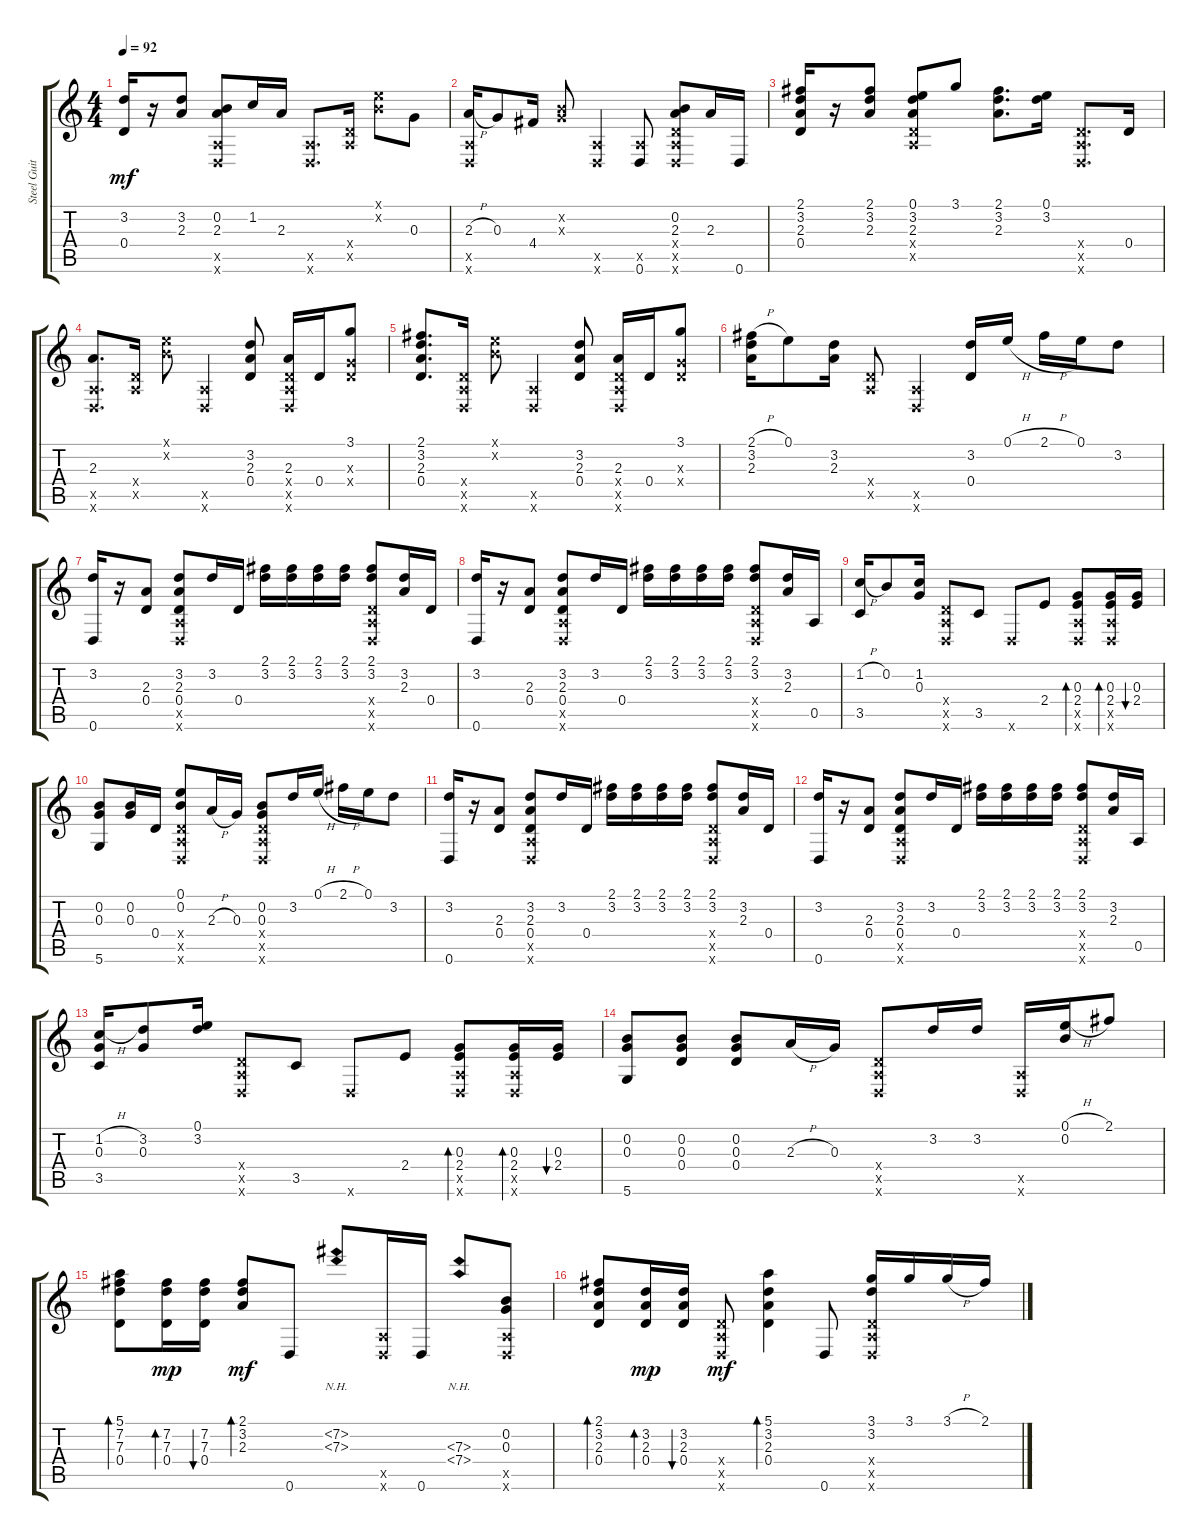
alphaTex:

\track ("Steel Guitar" "Steel Guit") {instrument acousticguitarsteel}
\staff {score tabs}
\tuning (E4 B3 G3 D3 A2 D2) {hide}
\ts (4 4)
\tempo 92
\clef g2
\ks c
(3.2 0.4).16{dy mf} r.16 (3.2 2.3).8 (0.2 2.3 0.5{x} 0.6{x}).8 1.2.16 2.3.16 (0.5{x} 0.6{x}).8{d} (0.4{x} 0.5{x}).16 (0.1{x} 0.2{x}).8 0.3.8 |
(2.3{h} 0.5{x} 0.6{x}).16 0.3.8 4.4.16 (0.2{x} 0.3{x}).8 (0.5{x} 0.6{x}).4 (0.5{x} 0.6).8 (0.2 2.3 0.4{x} 0.5{x} 0.6{x}).8 2.3.16 0.6.16 |
(2.1 3.2 2.3 0.4).16 r.16 (2.1 3.2 2.3).8 (0.1 3.2 2.3 0.4{x} 0.5{x}).8 3.1.8 (2.1 3.2 2.3).8{d} (0.1 3.2).16 (0.4{x} 0.5{x} 0.6{x}).8{d} 0.4.16 |
(2.3 0.5{x} 0.6{x}).8{d} (0.4{x} 0.5{x}).16 (0.1{x} 0.2{x}).8 (0.5{x} 0.6{x}).4 (3.2 2.3 0.4).8 (2.3 0.4{x} 0.5{x} 0.6{x}).16 0.4.16 (3.1 0.3{x} 0.4{x}).8 |
(2.1 3.2 2.3 0.4).8{d} (0.4{x} 0.5{x} 0.6{x}).16 (0.1{x} 0.2{x}).8 (0.5{x} 0.6{x}).4 (3.2 2.3 0.4).8 (2.3 0.4{x} 0.5{x} 0.6{x}).16 0.4.16 (3.1 0.3{x} 0.4{x}).8 |
(2.1{h} 3.2 2.3).16 0.1.8 (3.2 2.3).16 (0.4{x} 0.5{x}).8 (0.5{x} 0.6{x}).4 (3.2 0.4).16 0.1{h}.16 2.1{h}.16 0.1.16 3.2.8 |
(3.2 0.6).16 r.16 (2.3 0.4).8 (3.2 2.3 0.4 0.5{x} 0.6{x}).8 3.2.16 0.4.16 (2.1 3.2).16 (2.1 3.2).16 (2.1 3.2).16 (2.1 3.2).16 (2.1 3.2 0.4{x} 0.5{x} 0.6{x}).8 (3.2 2.3).16 0.4.16 |
(3.2 0.6).16 r.16 (2.3 0.4).8 (3.2 2.3 0.4 0.5{x} 0.6{x}).8 3.2.16 0.4.16 (2.1 3.2).16 (2.1 3.2).16 (2.1 3.2).16 (2.1 3.2).16 (2.1 3.2 0.4{x} 0.5{x} 0.6{x}).8 (3.2 2.3).16 0.5.16 |
(1.2{h} 3.5).16 0.2.8 (1.2 0.3).16 (0.4{x} 0.5{x} 0.6{x}).8 3.5.8 0.6{x}.8 2.4.8 (0.3 2.4 0.5{x} 0.6{x}).8{bd 30} (0.3 2.4 0.5{x} 0.6{x}).16{bd 30} (0.3 2.4).16{bu 30} |
(0.2 0.3 5.6).8 (0.2 0.3).16 0.4.16 (0.1 0.2 0.4{x} 0.5{x} 0.6{x}).8 2.3{h}.16 0.3.16 (0.2 0.3 0.4{x} 0.5{x} 0.6{x}).8 3.2.16 0.1{h}.16 2.1{h}.16 0.1.16 3.2.8 |
(3.2 0.6).16 r.16 (2.3 0.4).8 (3.2 2.3 0.4 0.5{x} 0.6{x}).8 3.2.16 0.4.16 (2.1 3.2).16 (2.1 3.2).16 (2.1 3.2).16 (2.1 3.2).16 (2.1 3.2 0.4{x} 0.5{x} 0.6{x}).8 (3.2 2.3).16 0.4.16 |
(3.2 0.6).16 r.16 (2.3 0.4).8 (3.2 2.3 0.4 0.5{x} 0.6{x}).8 3.2.16 0.4.16 (2.1 3.2).16 (2.1 3.2).16 (2.1 3.2).16 (2.1 3.2).16 (2.1 3.2 0.4{x} 0.5{x} 0.6{x}).8 (3.2 2.3).16 0.5.16 |
(1.2{h} 0.3 3.5).16 (3.2 0.3).8 (0.1 3.2).16 (0.4{x} 0.5{x} 0.6{x}).8 3.5.8 0.6{x}.8 2.4.8 (0.3 2.4 0.5{x} 0.6{x}).8{bd 30} (0.3 2.4 0.5{x} 0.6{x}).16{bd 30} (0.3 2.4).16{bu 30} |
(0.2 0.3 5.6).8 (0.2 0.3 0.4).8 (0.2 0.3 0.4).8 2.3{h}.16 0.3.16 (0.4{x} 0.5{x} 0.6{x}).8 3.2.16 3.2.16 (0.5{x} 0.6{x}).16 (0.1{h} 0.2).16 2.1.8 |
(5.1 7.2 7.3 0.4).8{bd 60} (7.2 7.3 0.4).16{bd 60 dy mp} (7.2 7.3 0.4).16{bu 60} (2.1 3.2 2.3).8{bd 60 dy mf} 0.6.8 (7.2{nh} 7.3{nh}).8 (0.5{x} 0.6{x}).16 0.6.16 (7.3{nh} 7.4{nh}).8 (0.2 0.3 0.5{x} 0.6{x}).8 |
(2.1 3.2 2.3 0.4).8{bd 60} (3.2 2.3 0.4).16{bd 60 dy mp} (3.2 2.3 0.4).16{bu 60} (0.4{x} 0.5{x} 0.6{x}).8{dy mf} (5.1 3.2 2.3 0.4).4{bd 60} 0.6.8 (3.1 3.2 0.4{x} 0.5{x} 0.6{x}).16 3.1.16 3.1{h}.16 2.1.16
